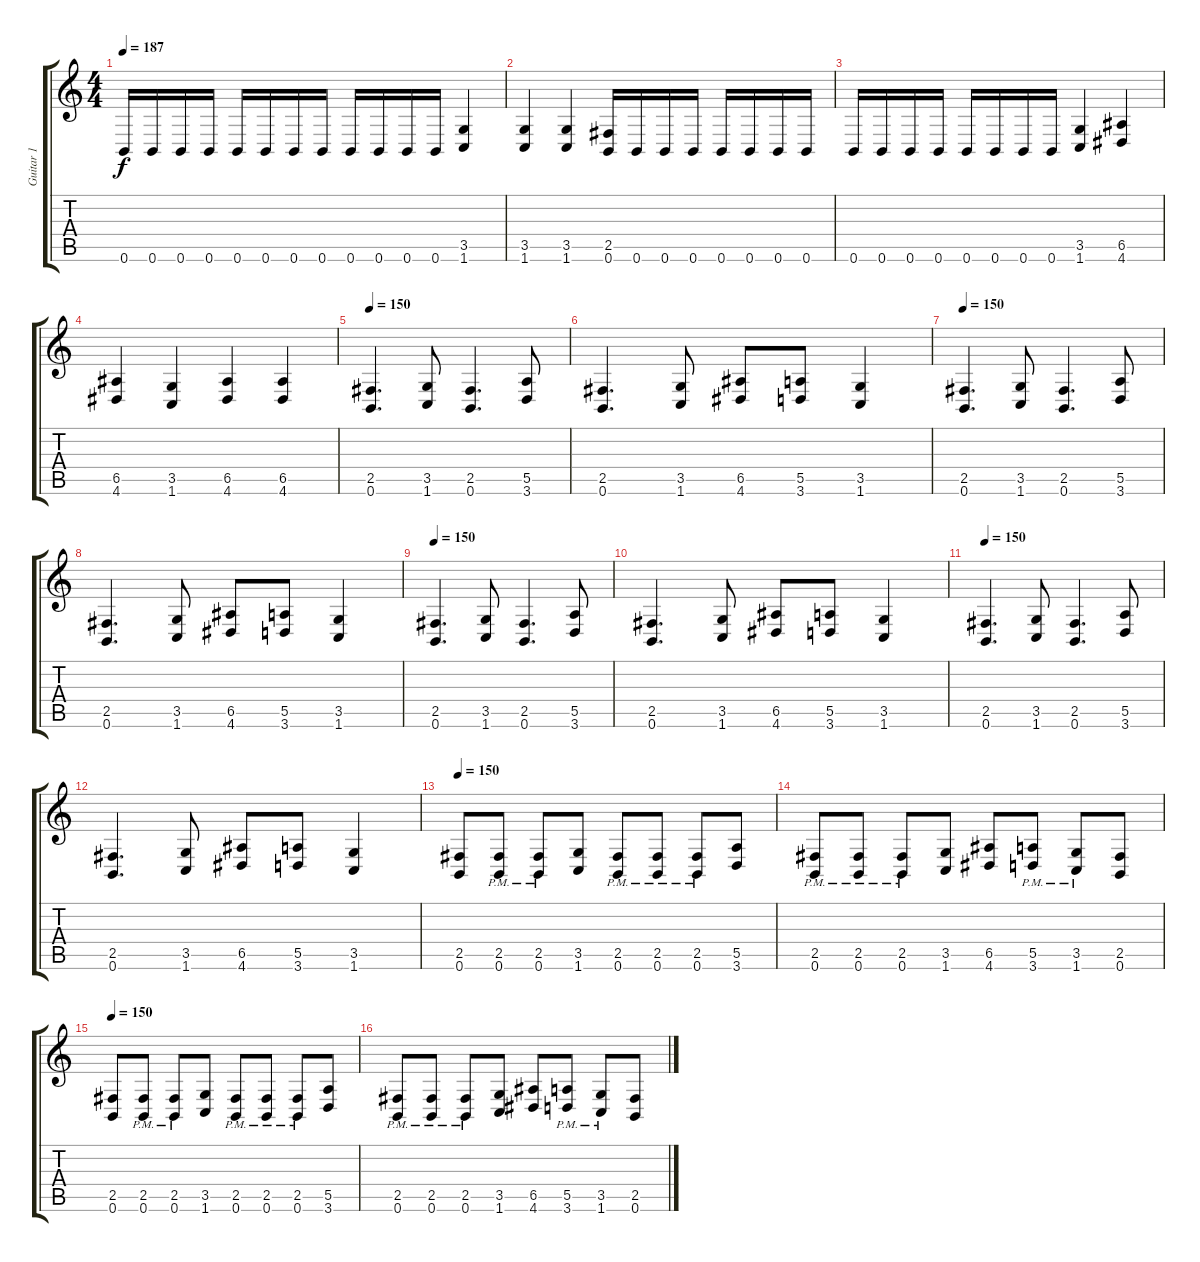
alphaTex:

\track ("Guitar 1" "Guitar 1") {instrument distortionguitar}
\staff {score tabs}
\tuning (B3 Gb3 D3 A2 E2 B1) {hide}
\ts (4 4)
\tempo 187
\clef g2
\ks c
0.6.16{dy f} 0.6.16 0.6.16 0.6.16 0.6.16 0.6.16 0.6.16 0.6.16 0.6.16 0.6.16 0.6.16 0.6.16 (3.5 1.6).4 |
(3.5 1.6).4 (3.5 1.6).4 (2.5 0.6).16 0.6.16 0.6.16 0.6.16 0.6.16 0.6.16 0.6.16 0.6.16 |
0.6.16 0.6.16 0.6.16 0.6.16 0.6.16 0.6.16 0.6.16 0.6.16 (3.5 1.6).4 (6.5 4.6).4 |
(6.5 4.6).4 (3.5 1.6).4 (6.5 4.6).4 (6.5 4.6).4 |
\tempo 150
(2.5 0.6).4{d} (3.5 1.6).8 (2.5 0.6).4{d} (5.5 3.6).8 |
(2.5 0.6).4{d} (3.5 1.6).8 (6.5 4.6).8 (5.5 3.6).8 (3.5 1.6).4 |
\tempo 150
(2.5 0.6).4{d} (3.5 1.6).8 (2.5 0.6).4{d} (5.5 3.6).8 |
(2.5 0.6).4{d} (3.5 1.6).8 (6.5 4.6).8 (5.5 3.6).8 (3.5 1.6).4 |
\tempo 150
(2.5 0.6).4{d} (3.5 1.6).8 (2.5 0.6).4{d} (5.5 3.6).8 |
(2.5 0.6).4{d} (3.5 1.6).8 (6.5 4.6).8 (5.5 3.6).8 (3.5 1.6).4 |
\tempo 150
(2.5 0.6).4{d} (3.5 1.6).8 (2.5 0.6).4{d} (5.5 3.6).8 |
(2.5 0.6).4{d} (3.5 1.6).8 (6.5 4.6).8 (5.5 3.6).8 (3.5 1.6).4 |
\tempo 150
(2.5 0.6).8 (2.5{pm} 0.6{pm}).8 (2.5{pm} 0.6{pm}).8 (3.5 1.6).8 (2.5{pm} 0.6{pm}).8 (2.5{pm} 0.6{pm}).8 (2.5{pm} 0.6{pm}).8 (5.5 3.6).8 |
(2.5{pm} 0.6{pm}).8 (2.5{pm} 0.6{pm}).8 (2.5{pm} 0.6{pm}).8 (3.5 1.6).8 (6.5 4.6).8 (5.5{pm} 3.6{pm}).8 (3.5{pm} 1.6{pm}).8 (2.5 0.6).8 |
\tempo 150
(2.5 0.6).8 (2.5{pm} 0.6{pm}).8 (2.5{pm} 0.6{pm}).8 (3.5 1.6).8 (2.5{pm} 0.6{pm}).8 (2.5{pm} 0.6{pm}).8 (2.5{pm} 0.6{pm}).8 (5.5 3.6).8 |
(2.5{pm} 0.6{pm}).8 (2.5{pm} 0.6{pm}).8 (2.5{pm} 0.6{pm}).8 (3.5 1.6).8 (6.5 4.6).8 (5.5{pm} 3.6{pm}).8 (3.5{pm} 1.6{pm}).8 (2.5 0.6).8
